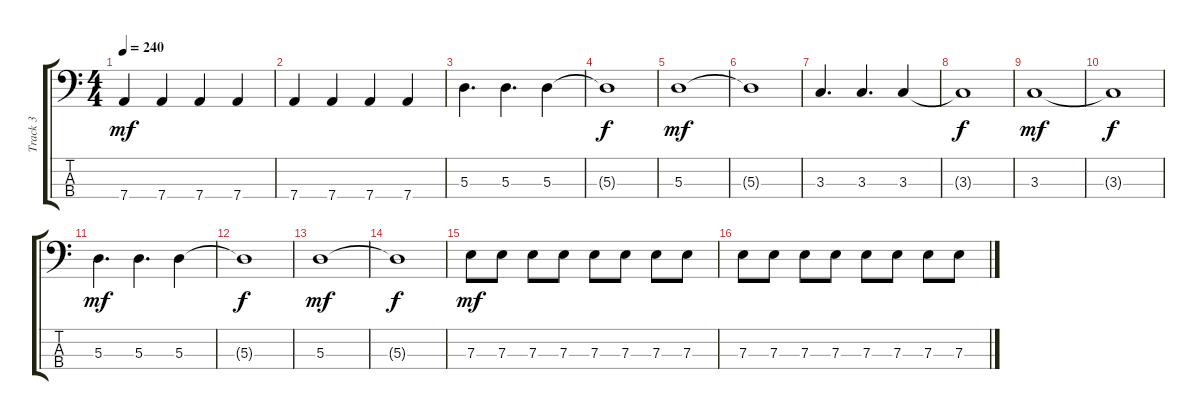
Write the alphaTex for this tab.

\track ("Track 3" "Track 3") {instrument electricbasspick}
\staff {score tabs}
\tuning (G2 D2 A1 D1) {hide}
\ts (4 4)
\tempo 240
\clef f4
\ks c
7.4.4{dy mf} 7.4.4 7.4.4 7.4.4 |
7.4.4 7.4.4 7.4.4 7.4.4 |
5.3.4{d instrument electricbassfinger} 5.3.4{d} 5.3.4 |
5.3{t}.1{dy f} |
5.3.1{dy mf} |
5.3{t}.1 |
3.3.4{d} 3.3.4{d} 3.3.4 |
3.3{t}.1{dy f} |
3.3.1{dy mf} |
3.3{t}.1{dy f} |
5.3.4{d dy mf} 5.3.4{d} 5.3.4 |
5.3{t}.1{dy f} |
5.3.1{dy mf} |
5.3{t}.1{dy f} |
7.3.8{dy mf} 7.3.8 7.3.8 7.3.8 7.3.8 7.3.8 7.3.8 7.3.8 |
7.3.8 7.3.8 7.3.8 7.3.8 7.3.8 7.3.8 7.3.8 7.3.8
